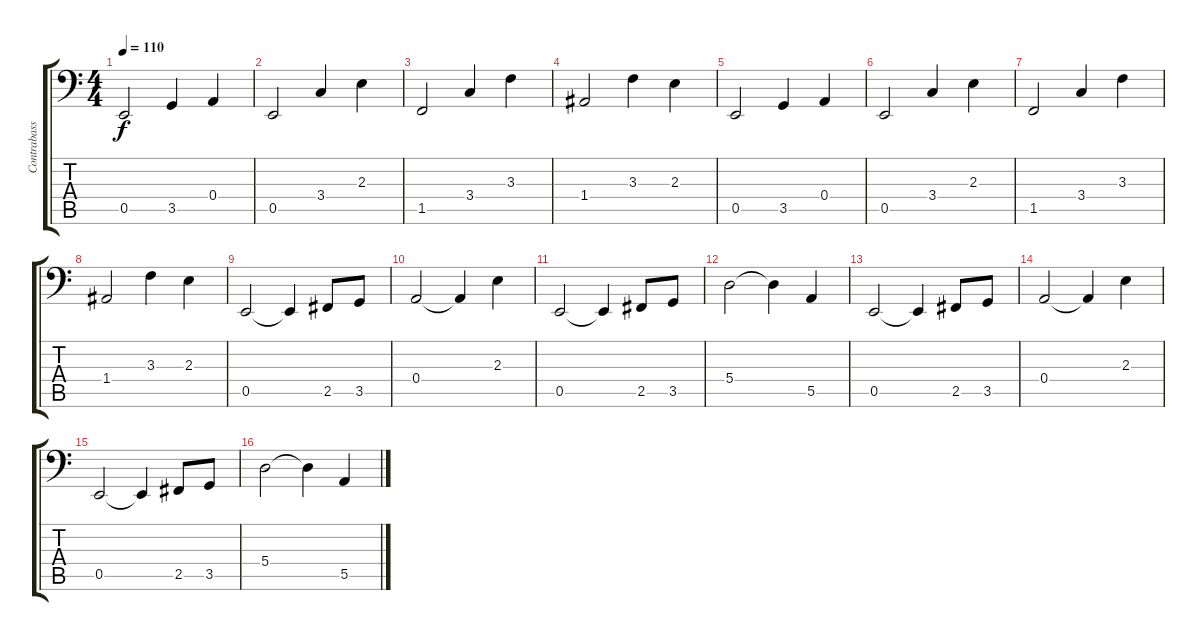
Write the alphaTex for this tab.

\track ("Contrabass" "Contrabass") {instrument contrabass}
\staff {score tabs}
\tuning (C3 G2 D2 A1 E1 B0) {hide}
\ts (4 4)
\tempo 110
\clef f4
\ks c
0.5.2{dy f} 3.5.4 0.4.4 |
0.5.2 3.4.4 2.3.4 |
1.5.2 3.4.4 3.3.4 |
1.4.2 3.3.4 2.3.4 |
0.5.2 3.5.4 0.4.4 |
0.5.2 3.4.4 2.3.4 |
1.5.2 3.4.4 3.3.4 |
1.4.2 3.3.4 2.3.4 |
0.5.2 0.5{t}.4 2.5.8 3.5.8 |
0.4.2 0.4{t}.4 2.3.4 |
0.5.2 0.5{t}.4 2.5.8 3.5.8 |
5.4.2 5.4{t}.4 5.5.4 |
0.5.2 0.5{t}.4 2.5.8 3.5.8 |
0.4.2 0.4{t}.4 2.3.4 |
0.5.2 0.5{t}.4 2.5.8 3.5.8 |
5.4.2 5.4{t}.4 5.5.4
